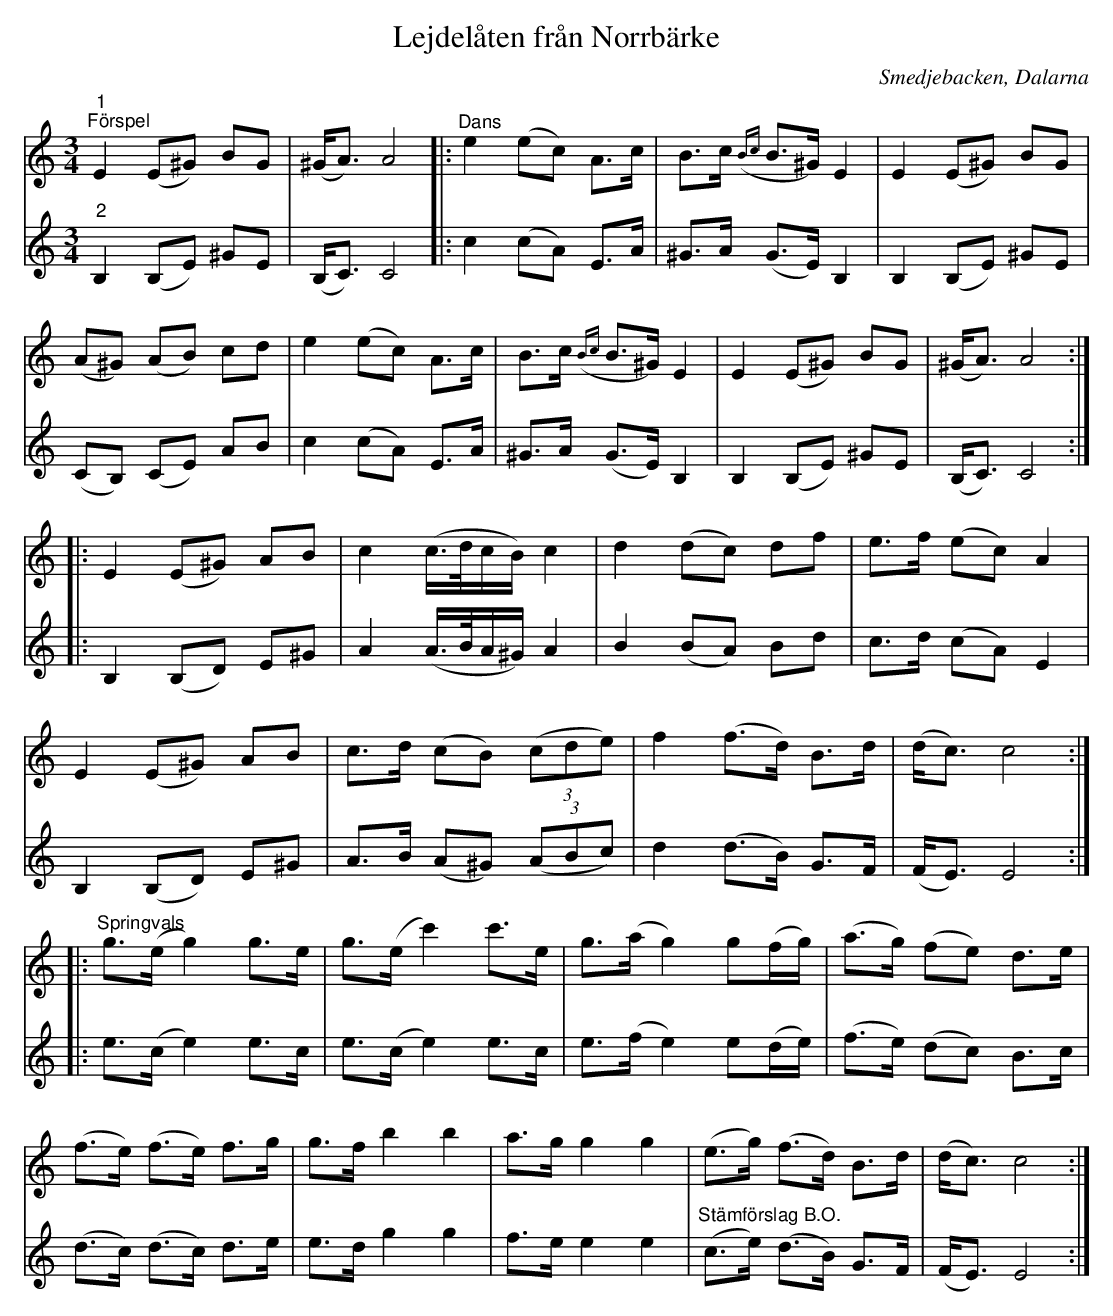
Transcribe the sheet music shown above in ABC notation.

X:1
T:Lejdelåten från Norrbärke
O:Smedjebacken, Dalarna
L:1/8
M:3/4
K:C
V:1
"^1""^Förspel" E2 (E^G) BG | (^G<A) A4 |:"^Dans" e2 (ec) A>c | B>c({Bc} B>^G) E2 | E2 (E^G) BG |
(A^G) (AB) cd | e2 (ec) A>c | B>c({Bc} B>^G) E2 | E2 (E^G) BG | (^G<A) A4 ::
E2 (E^G) AB | c2 (c/>d/c/B/) c2 | d2 (dc) df | e>f (ec) A2 |
E2 (E^G) AB | c>d (cB) (3(cde) | f2 (f>d) B>d | (d<c) c4 ::
"^Springvals" g>(e g2) g>e | g>(e c'2) c'>e | g>(a g2) g(f/g/) | (a>g) (fe) d>e |
(f>e) (f>e) f>g | g>f b2 b2 | a>g g2 g2 | (e>g) (f>d) B>d | (d<c) c4 :|
V:2
"^2" B,2 (B,E) ^GE | (B,<C) C4 |: c2 (cA) E>A | ^G>A (G>E) B,2 | B,2 (B,E) ^GE |
(CB,) (CE) AB | c2 (cA) E>A | ^G>A (G>E) B,2 | B,2 (B,E) ^GE | (B,<C) C4 ::
B,2 (B,D) E^G | A2 (A/>B/A/^G/) A2 | B2 (BA) Bd | c>d (cA) E2 |
B,2 (B,D) E^G | A>B (A^G) (3(ABc) | d2 (d>B) G>F | (F<E) E4 ::
e>(c e2) e>c | e>(c e2) e>c | e>(f e2) e(d/e/) | (f>e) (dc) B>c | (d>c) (d>c) d>e |
 e>d g2 g2 | f>e e2 e2 | "^Stämförslag B.O." (c>e) (d>B) G>F | (F<E) E4 :|
